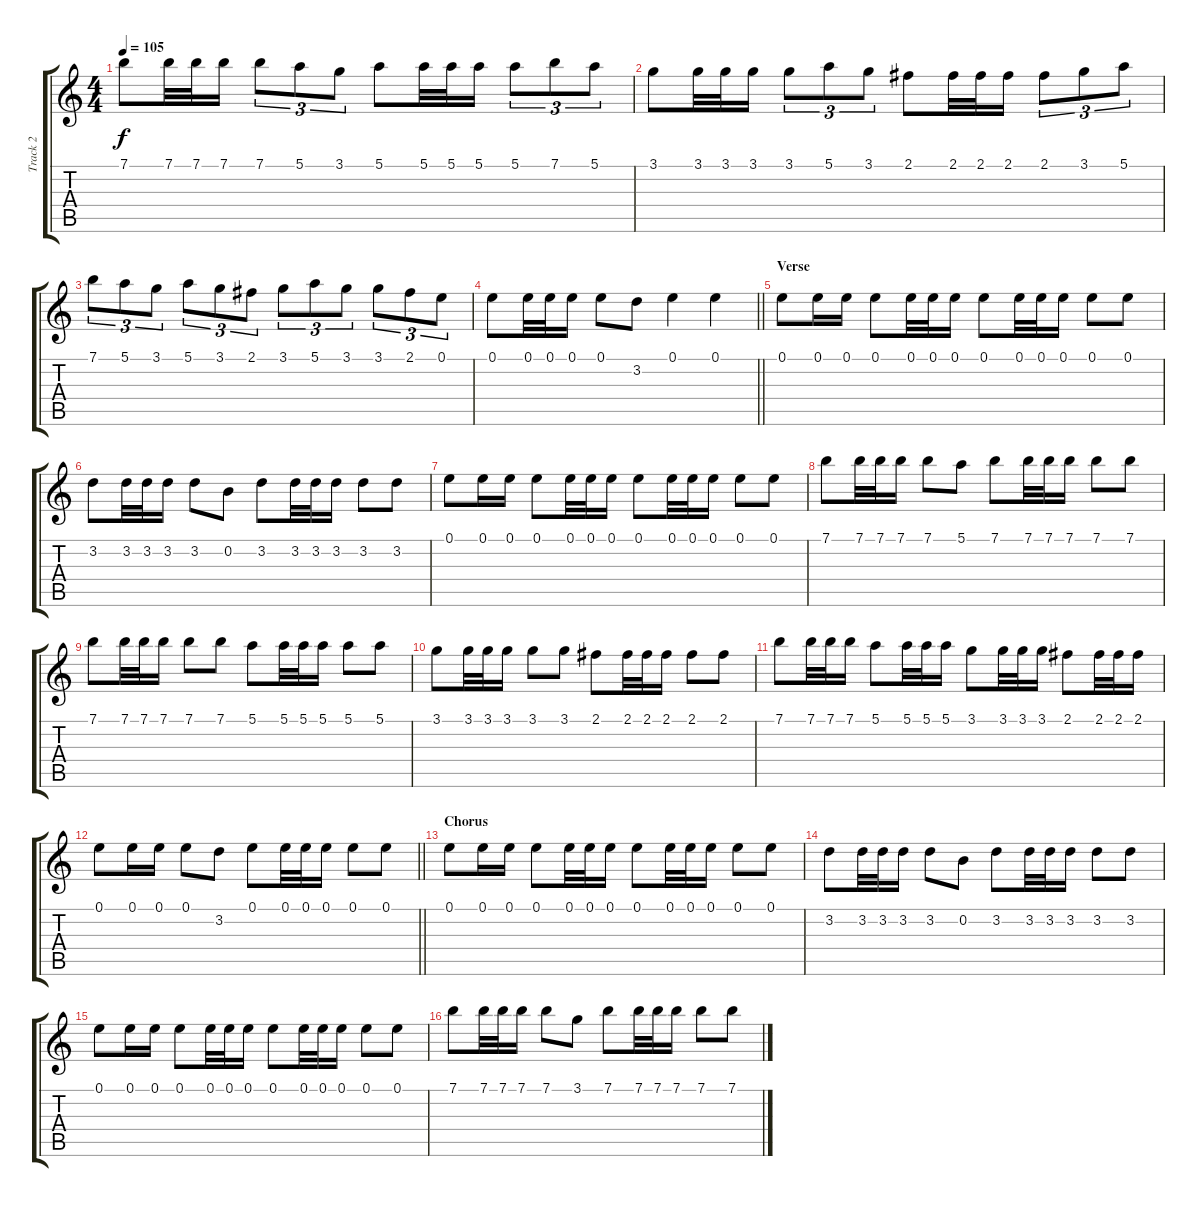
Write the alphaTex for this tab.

\track ("Track 2" "Track 2") {instrument banjo}
\staff {score tabs}
\tuning (E4 B3 G3 D3 A2 E2) {hide}
\displaytranspose 12
\ts (4 4)
\tempo 105
\clef g2
\ks c
7.1.8{dy f} 7.1.32 7.1.32 7.1.16 7.1.8{tu (3 2)} 5.1.8{tu (3 2)} 3.1.8{tu (3 2)} 5.1.8 5.1.32 5.1.32 5.1.16 5.1.8{tu (3 2)} 7.1.8{tu (3 2)} 5.1.8{tu (3 2)} |
3.1.8 3.1.32 3.1.32 3.1.16 3.1.8{tu (3 2)} 5.1.8{tu (3 2)} 3.1.8{tu (3 2)} 2.1.8 2.1.32 2.1.32 2.1.16 2.1.8{tu (3 2)} 3.1.8{tu (3 2)} 5.1.8{tu (3 2)} |
7.1.8{tu (3 2)} 5.1.8{tu (3 2)} 3.1.8{tu (3 2)} 5.1.8{tu (3 2)} 3.1.8{tu (3 2)} 2.1.8{tu (3 2)} 3.1.8{tu (3 2)} 5.1.8{tu (3 2)} 3.1.8{tu (3 2)} 3.1.8{tu (3 2)} 2.1.8{tu (3 2)} 0.1.8{tu (3 2)} |
\barLineRight lightlight
0.1.8 0.1.32 0.1.32 0.1.16 0.1.8 3.2.8 0.1.4 0.1.4 |
\section ("" "Verse")
0.1.8 0.1.16 0.1.16 0.1.8 0.1.32 0.1.32 0.1.16 0.1.8 0.1.32 0.1.32 0.1.16 0.1.8 0.1.8 |
3.2.8 3.2.32 3.2.32 3.2.16 3.2.8 0.2.8 3.2.8 3.2.32 3.2.32 3.2.16 3.2.8 3.2.8 |
0.1.8 0.1.16 0.1.16 0.1.8 0.1.32 0.1.32 0.1.16 0.1.8 0.1.32 0.1.32 0.1.16 0.1.8 0.1.8 |
7.1.8 7.1.32 7.1.32 7.1.16 7.1.8 5.1.8 7.1.8 7.1.32 7.1.32 7.1.16 7.1.8 7.1.8 |
7.1.8 7.1.32 7.1.32 7.1.16 7.1.8 7.1.8 5.1.8 5.1.32 5.1.32 5.1.16 5.1.8 5.1.8 |
3.1.8 3.1.32 3.1.32 3.1.16 3.1.8 3.1.8 2.1.8 2.1.32 2.1.32 2.1.16 2.1.8 2.1.8 |
7.1.8 7.1.32 7.1.32 7.1.16 5.1.8 5.1.32 5.1.32 5.1.16 3.1.8 3.1.32 3.1.32 3.1.16 2.1.8 2.1.32 2.1.32 2.1.16 |
\barLineRight lightlight
0.1.8 0.1.16 0.1.16 0.1.8 3.2.8 0.1.8 0.1.32 0.1.32 0.1.16 0.1.8 0.1.8 |
\section ("" "Chorus")
0.1.8 0.1.16 0.1.16 0.1.8 0.1.32 0.1.32 0.1.16 0.1.8 0.1.32 0.1.32 0.1.16 0.1.8 0.1.8 |
3.2.8 3.2.32 3.2.32 3.2.16 3.2.8 0.2.8 3.2.8 3.2.32 3.2.32 3.2.16 3.2.8 3.2.8 |
0.1.8 0.1.16 0.1.16 0.1.8 0.1.32 0.1.32 0.1.16 0.1.8 0.1.32 0.1.32 0.1.16 0.1.8 0.1.8 |
7.1.8 7.1.32 7.1.32 7.1.16 7.1.8 3.1.8 7.1.8 7.1.32 7.1.32 7.1.16 7.1.8 7.1.8
